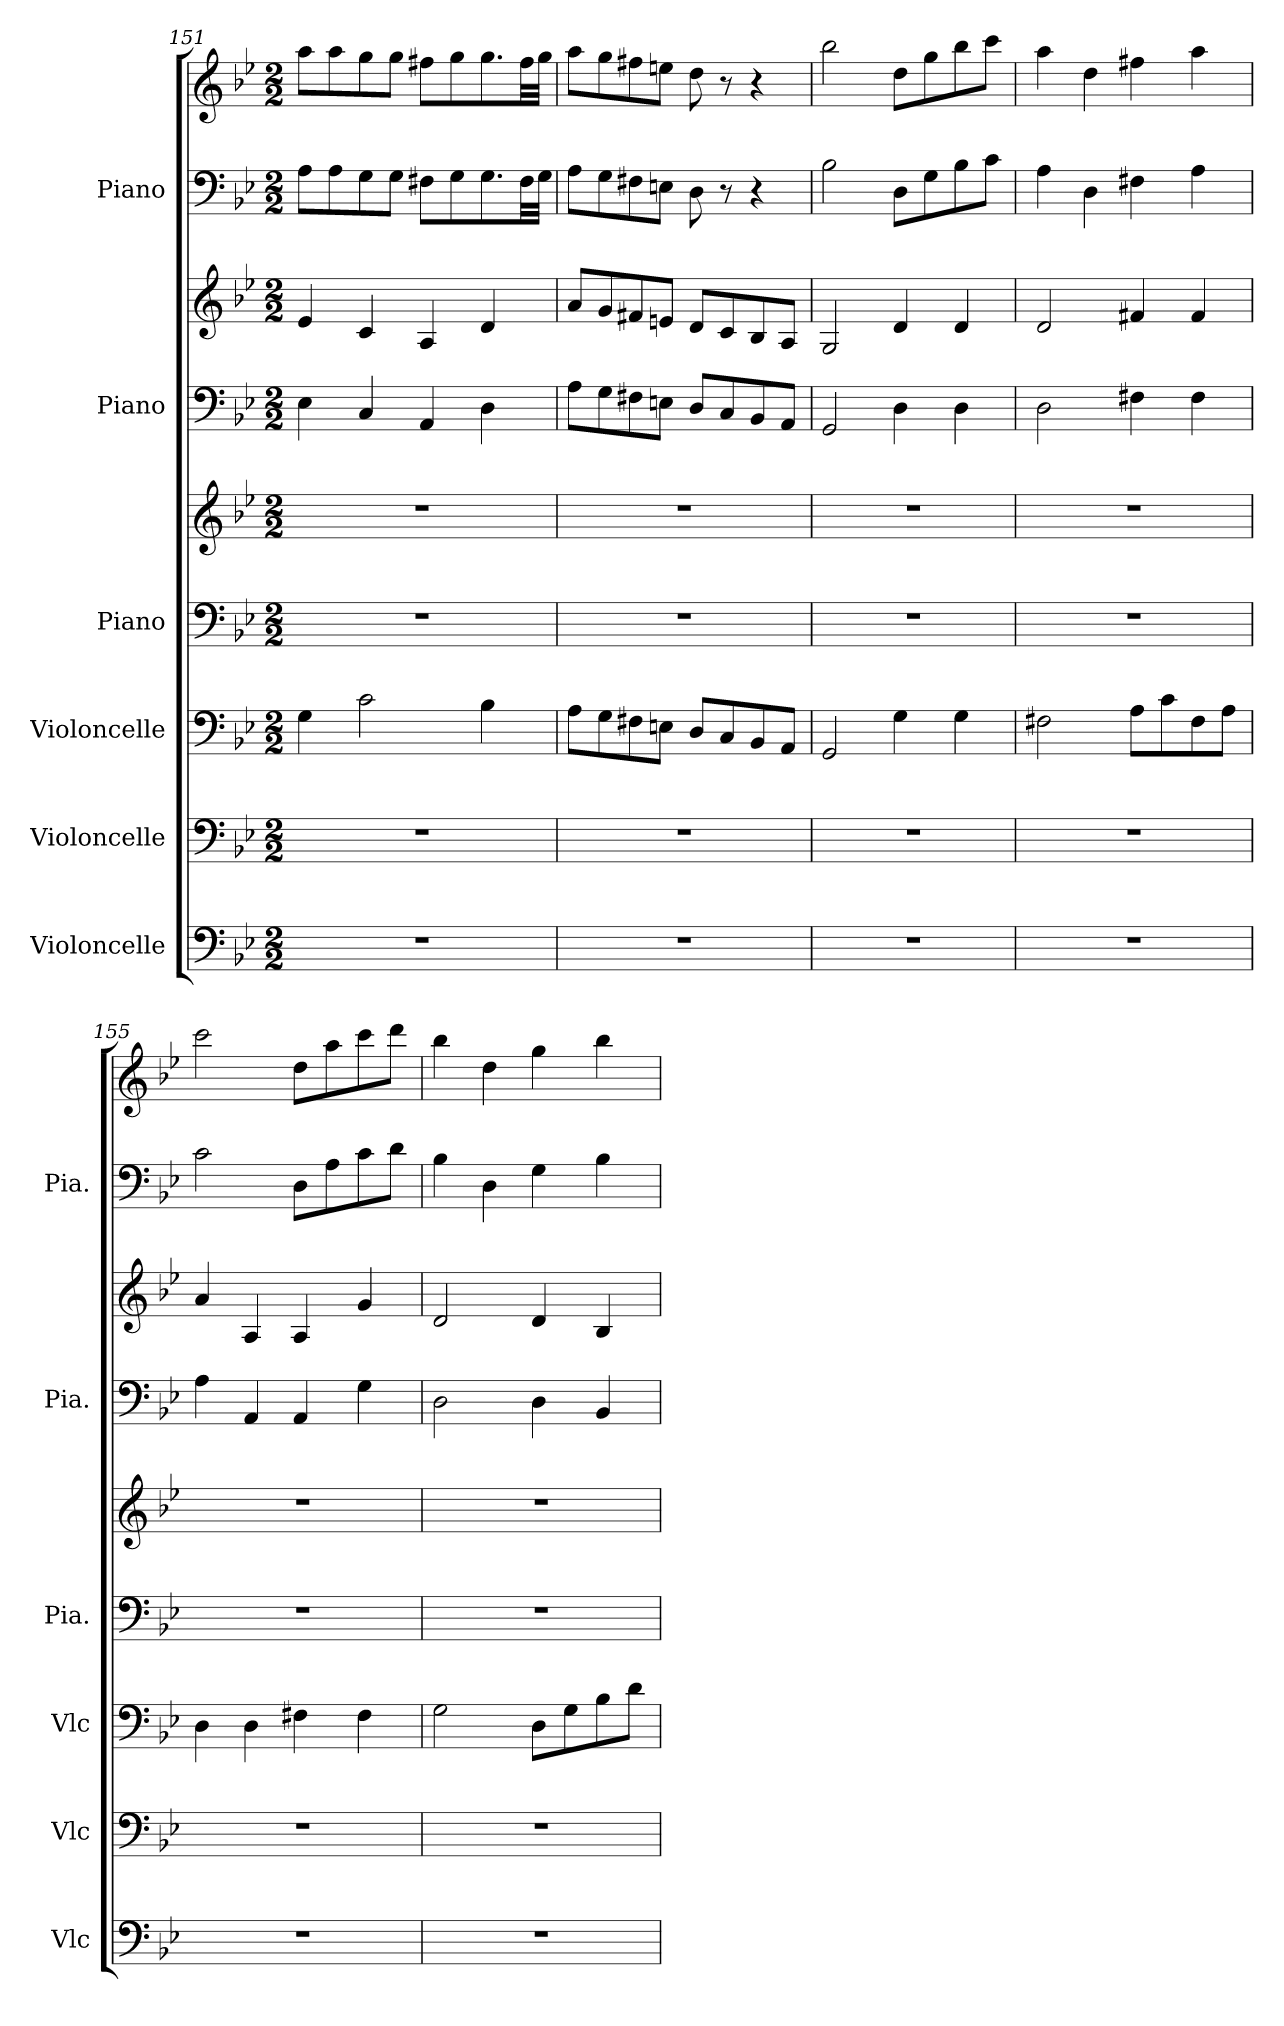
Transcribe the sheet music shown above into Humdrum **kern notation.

**kern	**kern	**kern	**kern	**kern	**kern	**kern	**kern	**kern
*part6	*part5	*part4	*part3	*part3	*part2	*part2	*part1	*part1
*staff9	*staff8	*staff7	*staff6	*staff5	*staff4	*staff3	*staff2	*staff1
*I"Violoncelle	*I"Violoncelle	*I"Violoncelle	*I"Piano	*	*I"Piano	*	*I"Piano	*
*I'Vlc	*I'Vlc	*I'Vlc	*I'Pia.	*	*I'Pia.	*	*I'Pia.	*
*clefF4	*clefF4	*clefF4	*clefF4	*clefG2	*clefF4	*clefG2	*clefF4	*clefG2
*k[b-e-]	*k[b-e-]	*k[b-e-]	*k[b-e-]	*k[b-e-]	*k[b-e-]	*k[b-e-]	*k[b-e-]	*k[b-e-]
*M2/2	*M2/2	*M2/2	*M2/2	*M2/2	*M2/2	*M2/2	*M2/2	*M2/2
=151	=151	=151	=151	=151	=151	=151	=151	=151
1r	1r	4G\	1r	1r	4E-\	4e-/	8A\L	8aa\L
.	.	.	.	.	.	.	8A\	8aa\
.	.	2c\	.	.	4C/	4c/	8G\	8gg\
.	.	.	.	.	.	.	8G\J	8gg\J
.	.	.	.	.	4AA/	4A/	8F#X\L	8ff#X\L
.	.	.	.	.	.	.	8G\	8gg\
.	.	4B-\	.	.	4D\	4d/	8.G\	8.gg\
.	.	.	.	.	.	.	32F#\LL	32ff#\LL
.	.	.	.	.	.	.	32G\JJJ	32gg\JJJ
=152	=152	=152	=152	=152	=152	=152	=152	=152
1r	1r	8A\L	1r	1r	8A\L	8a/L	8A\L	8aa\L
.	.	8G\	.	.	8G\	8g/	8G\	8gg\
.	.	8F#X\	.	.	8F#X\	8f#X/	8F#X\	8ff#X\
.	.	8En\J	.	.	8En\J	8en/J	8En\J	8een\J
.	.	8D/L	.	.	8D/L	8d/L	8D\	8dd\
.	.	8C/	.	.	8C/	8c/	8r	8r
.	.	8BB-/	.	.	8BB-/	8B-/	4r	4r
.	.	8AA/J	.	.	8AA/J	8A/J	.	.
!!LO:PB:g=z
=153	=153	=153	=153	=153	=153	=153	=153	=153
1r	1r	2GG/	1r	1r	2GG/	2G/	2B-\	2bb-\
.	.	4G\	.	.	4D\	4d/	8D\L	8dd\L
.	.	.	.	.	.	.	8G\	8gg\
.	.	4G\	.	.	4D\	4d/	8B-\	8bb-\
.	.	.	.	.	.	.	8c\J	8ccc\J
=154	=154	=154	=154	=154	=154	=154	=154	=154
1r	1r	2F#X\	1r	1r	2D\	2d/	4A\	4aa\
.	.	.	.	.	.	.	4D\	4dd\
.	.	8A\L	.	.	4F#X\	4f#X/	4F#X\	4ff#X\
.	.	8c\	.	.	.	.	.	.
.	.	8F#\	.	.	4F#\	4f#/	4A\	4aa\
.	.	8A\J	.	.	.	.	.	.
=155	=155	=155	=155	=155	=155	=155	=155	=155
1r	1r	4D\	1r	1r	4A\	4a/	2c\	2ccc\
.	.	4D\	.	.	4AA/	4A/	.	.
.	.	4F#X\	.	.	4AA/	4A/	8D\L	8dd\L
.	.	.	.	.	.	.	8A\	8aa\
.	.	4F#\	.	.	4G\	4g/	8c\	8ccc\
.	.	.	.	.	.	.	8d\J	8ddd\J
=156	=156	=156	=156	=156	=156	=156	=156	=156
1r	1r	2G\	1r	1r	2D\	2d/	4B-\	4bb-\
.	.	.	.	.	.	.	4D\	4dd\
.	.	8D\L	.	.	4D\	4d/	4G\	4gg\
.	.	8G\	.	.	.	.	.	.
.	.	8B-\	.	.	4BB-/	4B-/	4B-\	4bb-\
.	.	8d\J	.	.	.	.	.	.
=	=	=	=	=	=	=	=	=
*-	*-	*-	*-	*-	*-	*-	*-	*-
